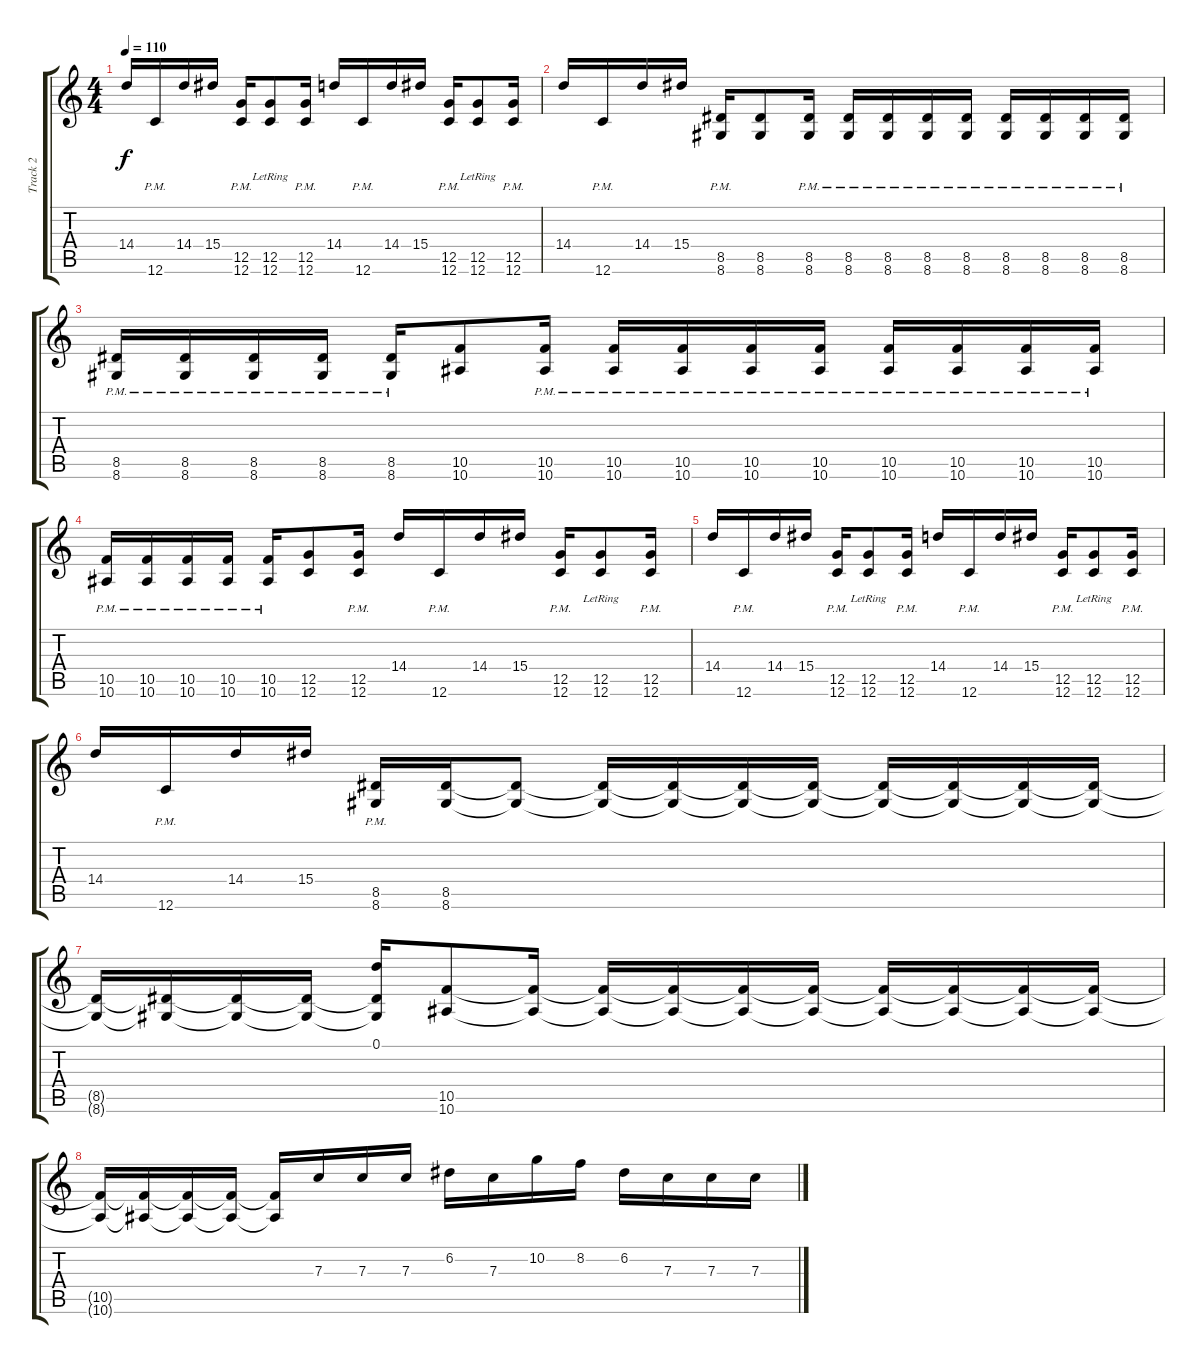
\track ("Track 2" "Track 2") {instrument distortionguitar}
\staff {score tabs}
\tuning (D4 A3 F3 C3 G2 C2) {hide}
\ts (4 4)
\tempo 110
\clef g2
\ks c
14.4.16{dy f} 12.6{pm}.16 14.4.16 15.4.16 (12.5{pm} 12.6{pm}).16 (12.5 12.6{lr}).8 (12.5{pm} 12.6{pm}).16 14.4.16 12.6{pm}.16 14.4.16 15.4.16 (12.5{pm} 12.6{pm}).16 (12.5 12.6{lr}).8 (12.5{pm} 12.6{pm}).16 |
14.4.16 12.6{pm}.16 14.4.16 15.4.16 (8.5{pm} 8.6{pm}).16 (8.5 8.6).8 (8.5{pm} 8.6{pm}).16 (8.5{pm} 8.6{pm}).16 (8.5{pm} 8.6{pm}).16 (8.5{pm} 8.6{pm}).16 (8.5{pm} 8.6{pm}).16 (8.5{pm} 8.6{pm}).16 (8.5{pm} 8.6{pm}).16 (8.5{pm} 8.6{pm}).16 (8.5{pm} 8.6{pm}).16 |
(8.5{pm} 8.6{pm}).16 (8.5{pm} 8.6{pm}).16 (8.5{pm} 8.6{pm}).16 (8.5{pm} 8.6{pm}).16 (8.5{pm} 8.6{pm}).16 (10.5 10.6).8 (10.5{pm} 10.6{pm}).16 (10.5{pm} 10.6{pm}).16 (10.5{pm} 10.6{pm}).16 (10.5{pm} 10.6{pm}).16 (10.5{pm} 10.6{pm}).16 (10.5{pm} 10.6{pm}).16 (10.5{pm} 10.6{pm}).16 (10.5{pm} 10.6{pm}).16 (10.5{pm} 10.6{pm}).16 |
(10.5{pm} 10.6{pm}).16 (10.5{pm} 10.6{pm}).16 (10.5{pm} 10.6{pm}).16 (10.5{pm} 10.6{pm}).16 (10.5{pm} 10.6{pm}).16 (12.5 12.6).8 (12.5{pm} 12.6{pm}).16 14.4.16 12.6{pm}.16 14.4.16 15.4.16 (12.5{pm} 12.6{pm}).16 (12.5 12.6{lr}).8 (12.5{pm} 12.6{pm}).16 |
14.4.16 12.6{pm}.16 14.4.16 15.4.16 (12.5{pm} 12.6{pm}).16 (12.5 12.6{lr}).8 (12.5{pm} 12.6{pm}).16 14.4.16 12.6{pm}.16 14.4.16 15.4.16 (12.5{pm} 12.6{pm}).16 (12.5 12.6{lr}).8 (12.5{pm} 12.6{pm}).16 |
14.4.16 12.6{pm}.16 14.4.16 15.4.16 (8.5{pm} 8.6{pm}).16 (8.5 8.6).16 (8.5{t} 8.6{t}).8 (8.5{t} 8.6{t}).16 (8.5{t} 8.6{t}).16 (8.5{t} 8.6{t}).16 (8.5{t} 8.6{t}).16 (8.5{t} 8.6{t}).16 (8.5{t} 8.6{t}).16 (8.5{t} 8.6{t}).16 (8.5{t} 8.6{t}).16 |
(8.5{t} 8.6{t}).16 (8.5{t} 8.6{t}).16 (8.5{t} 8.6{t}).16 (8.5{t} 8.6{t}).16 (0.1 8.5{t} 8.6{t}).16 (10.5 10.6).8 (10.5{t} 10.6{t}).16 (10.5{t} 10.6{t}).16 (10.5{t} 10.6{t}).16 (10.5{t} 10.6{t}).16 (10.5{t} 10.6{t}).16 (10.5{t} 10.6{t}).16 (10.5{t} 10.6{t}).16 (10.5{t} 10.6{t}).16 (10.5{t} 10.6{t}).16 |
(10.5{t} 10.6{t}).16 (10.5{t} 10.6{t}).16 (10.5{t} 10.6{t}).16 (10.5{t} 10.6{t}).16 (10.5{t} 10.6{t}).16 7.3.16 7.3.16 7.3.16 6.2.16 7.3.16 10.2.16 8.2.16 6.2.16 7.3.16 7.3.16 7.3.16
